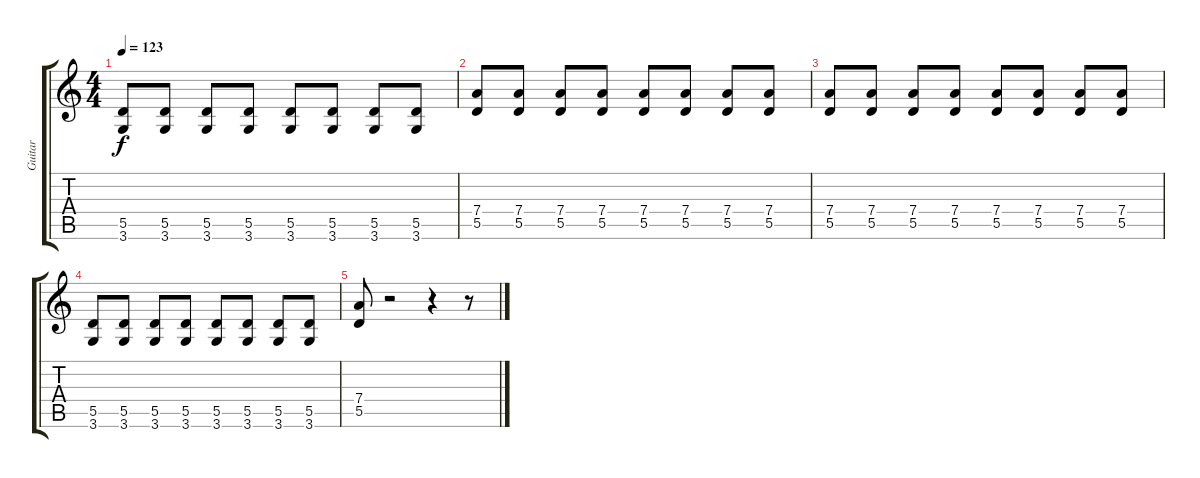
\track ("Guitar" "Guitar") {instrument overdrivenguitar}
\staff {score tabs}
\tuning (E4 B3 G3 D3 A2 E2) {hide}
\ts (4 4)
\tempo 123
\clef g2
\ks c
(5.5 3.6).8{dy f} (5.5 3.6).8 (5.5 3.6).8 (5.5 3.6).8 (5.5 3.6).8 (5.5 3.6).8 (5.5 3.6).8 (5.5 3.6).8 |
(7.4 5.5).8 (7.4 5.5).8 (7.4 5.5).8 (7.4 5.5).8 (7.4 5.5).8 (7.4 5.5).8 (7.4 5.5).8 (7.4 5.5).8 |
(7.4 5.5).8 (7.4 5.5).8 (7.4 5.5).8 (7.4 5.5).8 (7.4 5.5).8 (7.4 5.5).8 (7.4 5.5).8 (7.4 5.5).8 |
(5.5 3.6).8 (5.5 3.6).8 (5.5 3.6).8 (5.5 3.6).8 (5.5 3.6).8 (5.5 3.6).8 (5.5 3.6).8 (5.5 3.6).8 |
(7.4 5.5).8 r.2 r.4 r.8
